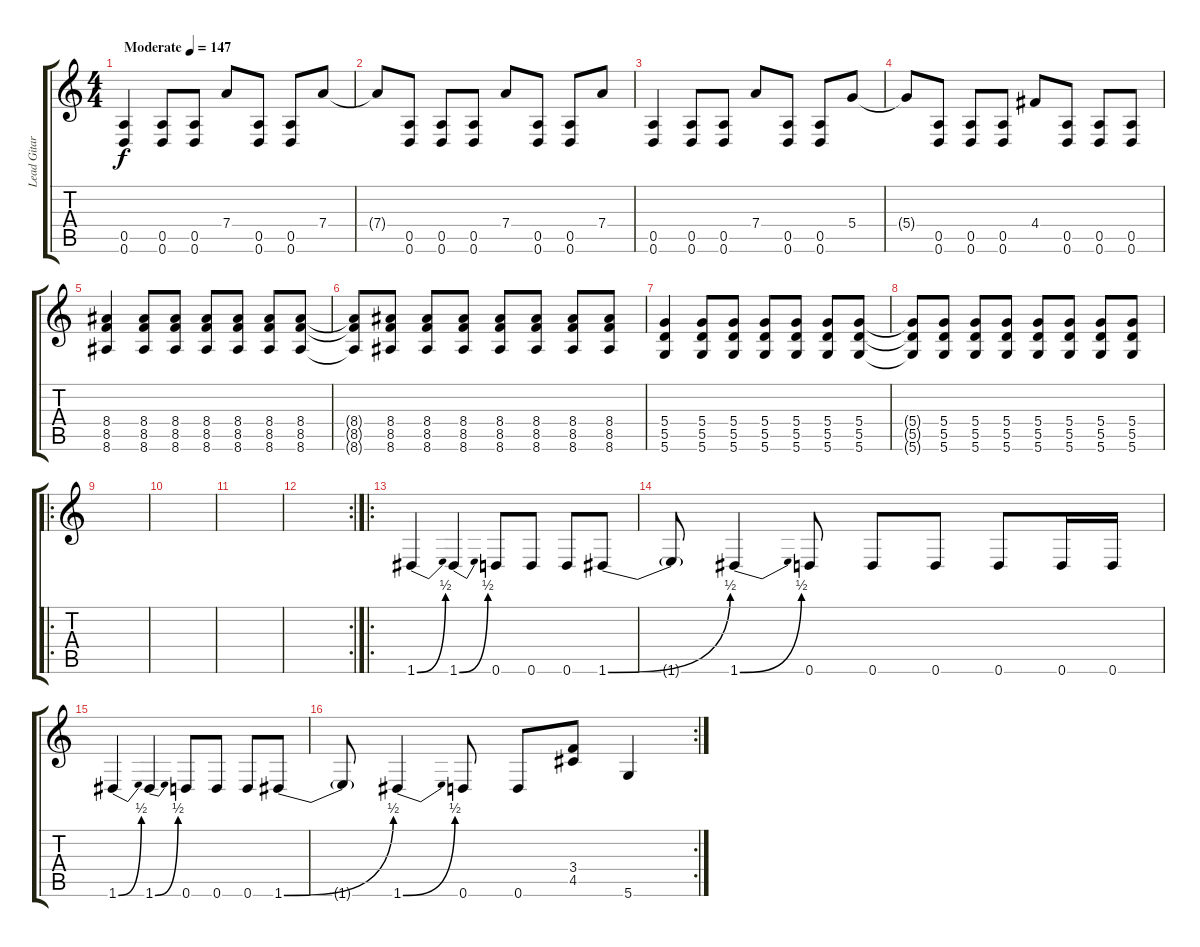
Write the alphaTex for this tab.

\track ("Lead Gitarre" "Lead Gitar") {instrument overdrivenguitar}
\staff {score tabs}
\tuning (E4 B3 G3 D3 A2 D2) {hide}
\ts (4 4)
\tempo (147 "Moderate")
\clef g2
\ks c
(0.5 0.6).4{dy f instrument overdrivenguitar} (0.5 0.6).8 (0.5 0.6).8 7.4.8 (0.5 0.6).8 (0.5 0.6).8 7.4.8 |
7.4{t}.8 (0.5 0.6).8 (0.5 0.6).8 (0.5 0.6).8 7.4.8 (0.5 0.6).8 (0.5 0.6).8 7.4.8 |
(0.5 0.6).4 (0.5 0.6).8 (0.5 0.6).8 7.4.8 (0.5 0.6).8 (0.5 0.6).8 5.4.8 |
5.4{t}.8 (0.5 0.6).8 (0.5 0.6).8 (0.5 0.6).8 4.4.8 (0.5 0.6).8 (0.5 0.6).8 (0.5 0.6).8 |
(8.4 8.5 8.6).4 (8.4 8.5 8.6).8 (8.4 8.5 8.6).8 (8.4 8.5 8.6).8 (8.4 8.5 8.6).8 (8.4 8.5 8.6).8 (8.4 8.5 8.6).8 |
(8.4{t} 8.5{t} 8.6{t}).8 (8.4 8.5 8.6).8 (8.4 8.5 8.6).8 (8.4 8.5 8.6).8 (8.4 8.5 8.6).8 (8.4 8.5 8.6).8 (8.4 8.5 8.6).8 (8.4 8.5 8.6).8 |
(5.4 5.5 5.6).4 (5.4 5.5 5.6).8 (5.4 5.5 5.6).8 (5.4 5.5 5.6).8 (5.4 5.5 5.6).8 (5.4 5.5 5.6).8 (5.4 5.5 5.6).8 |
(5.4{t} 5.5{t} 5.6{t}).8 (5.4 5.5 5.6).8 (5.4 5.5 5.6).8 (5.4 5.5 5.6).8 (5.4 5.5 5.6).8 (5.4 5.5 5.6).8 (5.4 5.5 5.6).8 (5.4 5.5 5.6).8 |
\ro
|
|
|
\rc 2
|
\ro
1.6{be (bend 0 0 60 2)}.4 1.6{be (bend 0 0 60 2)}.4 0.6.8 0.6.8 0.6.8 1.6{be (bend 0 0 60 2)}.8 |
1.6{t}.8 1.6{be (bend 0 0 60 2)}.4 0.6.8 0.6.8 0.6.8 0.6.8 0.6.16 0.6.16 |
1.6{be (bend 0 0 60 2)}.4 1.6{be (bend 0 0 60 2)}.4 0.6.8 0.6.8 0.6.8 1.6{be (bend 0 0 60 2)}.8 |
\rc 2
1.6{t}.8 1.6{be (bend 0 0 60 2)}.4 0.6.8 0.6.8 (3.4 4.5).8 5.6.4
